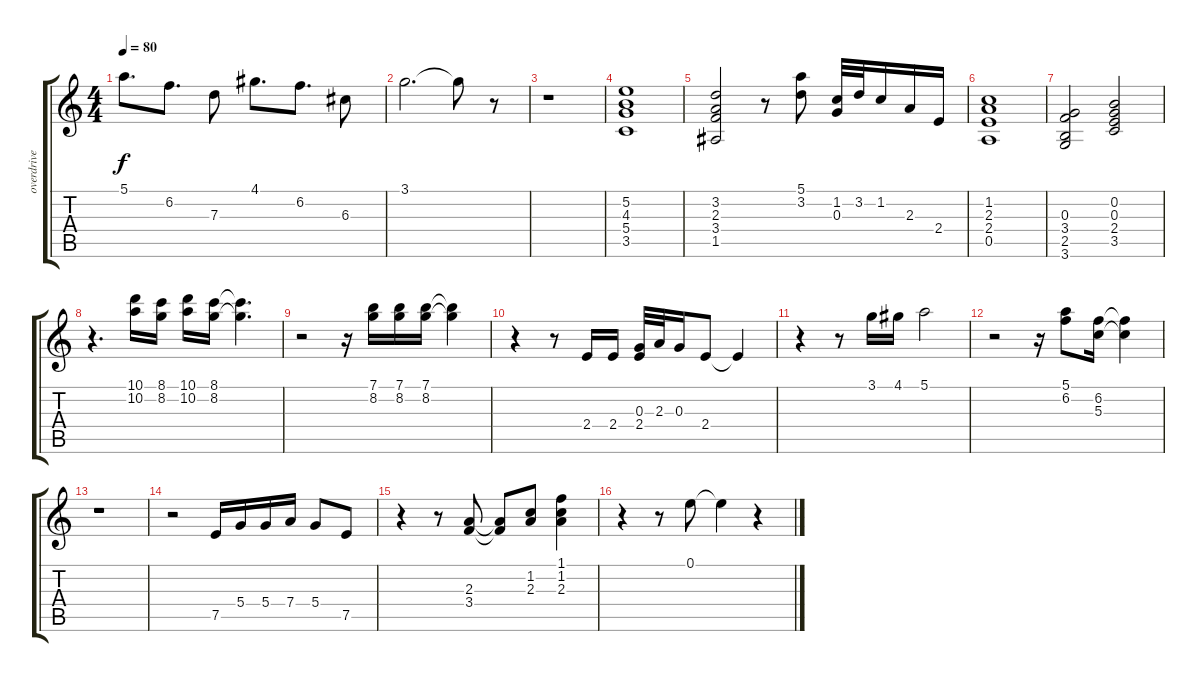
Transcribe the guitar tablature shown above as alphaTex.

\track ("overdrive gt." "overdrive ") {instrument overdrivenguitar}
\staff {score tabs}
\tuning (E4 B3 G3 D3 A2 E2) {hide}
\ts (4 4)
\tempo 80
\clef g2
\ks c
5.1.8{d dy f} 6.2.8{d} 7.3.8 4.1.8{d} 6.2.8{d} 6.3.8 |
3.1.2{d} 3.1{t}.8 r.8 |
r.1 |
(5.2 4.3 5.4 3.5).1 |
(3.2 2.3 3.4 1.5).2 r.8 (5.1 3.2).8 (1.2 0.3).32 3.2.32 1.2.16 2.3.16 2.4.16 |
(1.2 2.3 2.4 0.5).1 |
(0.3 3.4 2.5 3.6).2 (0.2 0.3 2.4 3.5).2 |
r.4{d} (10.1 10.2).16 (8.1 8.2).16 (10.1 10.2).16 (8.1 8.2).16 (8.1{t} 8.2{t}).4{d} |
r.2 r.16 (7.1 8.2).16 (7.1 8.2).16 (7.1 8.2).16 (7.1{t} 8.2{t}).4 |
r.4 r.8 2.4.16 2.4.16 (0.3 2.4).32 2.3.32 0.3.16 2.4.8 2.4{t}.4 |
r.4 r.8 3.1.16 4.1.16 5.1.2 |
r.2 r.16 (5.1 6.2).8 (6.2 5.3).16 (6.2{t} 5.3{t}).4 |
r.1 |
r.2 7.5.16 5.4.16 5.4.16 7.4.16 5.4.8 7.5.8 |
r.4 r.8 (2.3 3.4).8 (2.3{t} 3.4{t}).8 (1.2 2.3).8 (1.1 1.2 2.3).4 |
r.4 r.8 0.1.8 0.1{t}.4 r.4
